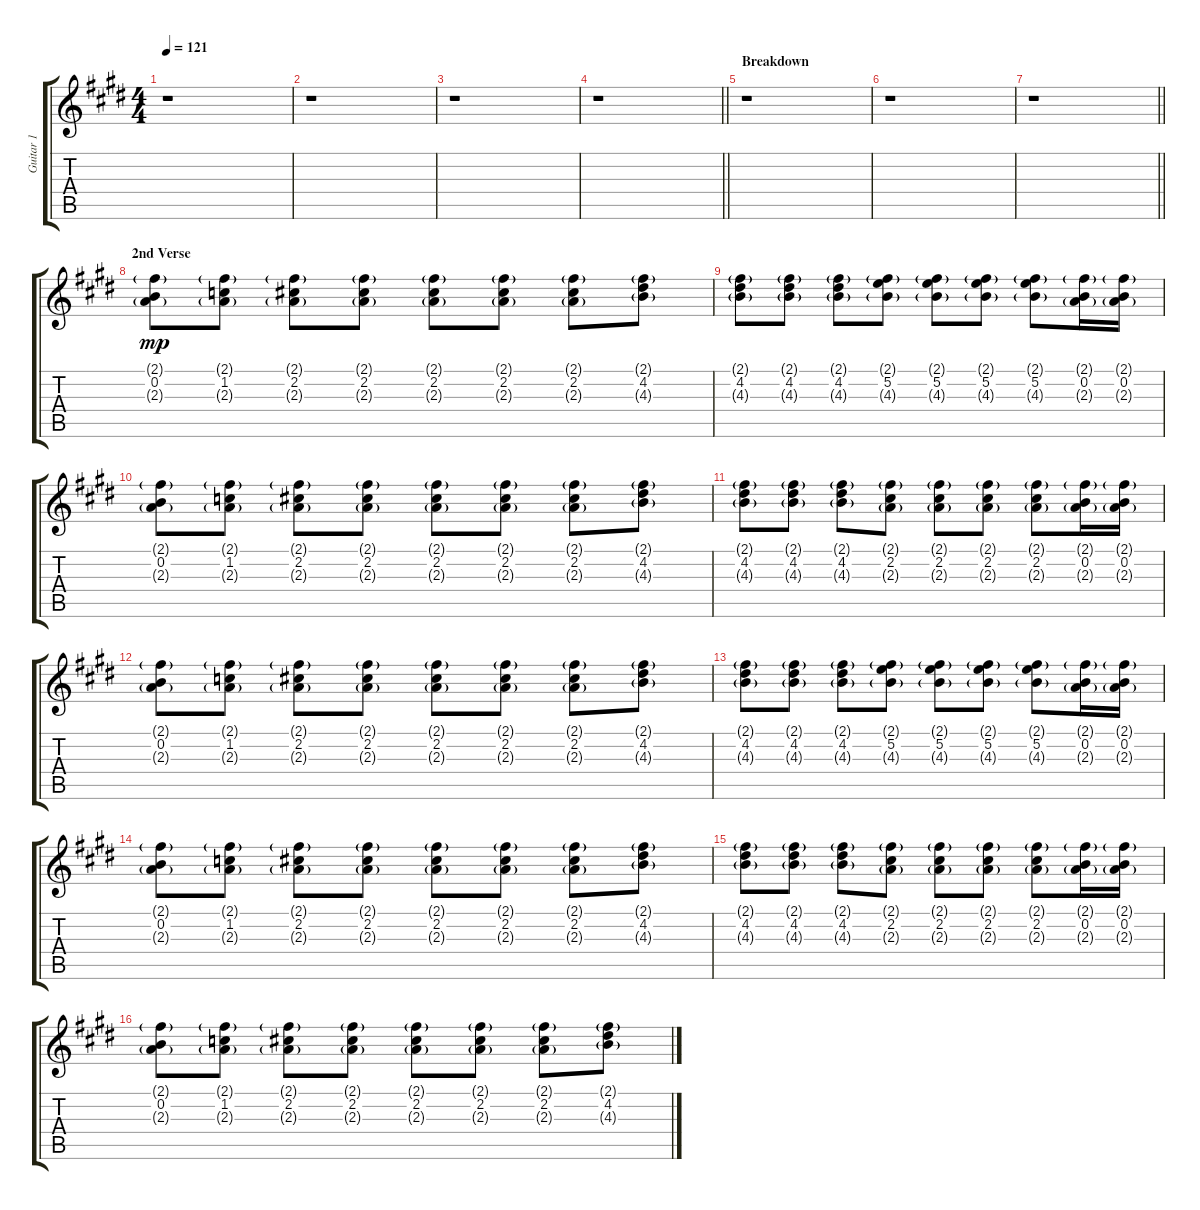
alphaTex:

\track ("Guitar 1" "Guitar 1") {instrument electricguitarclean}
\staff {score tabs}
\tuning (E4 B3 G3 D3 A2 D2) {hide}
\ts (4 4)
\tempo 121
\clef g2
\ks c#minor
r.1{dy f} |
r.1 |
r.1 |
\barLineRight lightlight
r.1 |
\section ("" "Breakdown")
r.1 |
r.1 |
\barLineRight lightlight
r.1 |
\section ("" "2nd Verse")
(2.1{g} 0.2 2.3{g}).8{dy mp} (2.1{g} 1.2 2.3{g}).8 (2.1{g} 2.2 2.3{g}).8 (2.1{g} 2.2 2.3{g}).8 (2.1{g} 2.2 2.3{g}).8 (2.1{g} 2.2 2.3{g}).8 (2.1{g} 2.2 2.3{g}).8 (2.1{g} 4.2 4.3{g}).8 |
(2.1{g} 4.2 4.3{g}).8 (2.1{g} 4.2 4.3{g}).8 (2.1{g} 4.2 4.3{g}).8 (2.1{g} 5.2 4.3{g}).8 (2.1{g} 5.2 4.3{g}).8 (2.1{g} 5.2 4.3{g}).8 (2.1{g} 5.2 4.3{g}).8 (2.1{g} 0.2 2.3{g}).16 (2.1{g} 0.2 2.3{g}).16 |
(2.1{g} 0.2 2.3{g}).8 (2.1{g} 1.2 2.3{g}).8 (2.1{g} 2.2 2.3{g}).8 (2.1{g} 2.2 2.3{g}).8 (2.1{g} 2.2 2.3{g}).8 (2.1{g} 2.2 2.3{g}).8 (2.1{g} 2.2 2.3{g}).8 (2.1{g} 4.2 4.3{g}).8 |
(2.1{g} 4.2 4.3{g}).8 (2.1{g} 4.2 4.3{g}).8 (2.1{g} 4.2 4.3{g}).8 (2.1{g} 2.2 2.3{g}).8 (2.1{g} 2.2 2.3{g}).8 (2.1{g} 2.2 2.3{g}).8 (2.1{g} 2.2 2.3{g}).8 (2.1{g} 0.2 2.3{g}).16 (2.1{g} 0.2 2.3{g}).16 |
(2.1{g} 0.2 2.3{g}).8 (2.1{g} 1.2 2.3{g}).8 (2.1{g} 2.2 2.3{g}).8 (2.1{g} 2.2 2.3{g}).8 (2.1{g} 2.2 2.3{g}).8 (2.1{g} 2.2 2.3{g}).8 (2.1{g} 2.2 2.3{g}).8 (2.1{g} 4.2 4.3{g}).8 |
(2.1{g} 4.2 4.3{g}).8 (2.1{g} 4.2 4.3{g}).8 (2.1{g} 4.2 4.3{g}).8 (2.1{g} 5.2 4.3{g}).8 (2.1{g} 5.2 4.3{g}).8 (2.1{g} 5.2 4.3{g}).8 (2.1{g} 5.2 4.3{g}).8 (2.1{g} 0.2 2.3{g}).16 (2.1{g} 0.2 2.3{g}).16 |
(2.1{g} 0.2 2.3{g}).8 (2.1{g} 1.2 2.3{g}).8 (2.1{g} 2.2 2.3{g}).8 (2.1{g} 2.2 2.3{g}).8 (2.1{g} 2.2 2.3{g}).8 (2.1{g} 2.2 2.3{g}).8 (2.1{g} 2.2 2.3{g}).8 (2.1{g} 4.2 4.3{g}).8 |
(2.1{g} 4.2 4.3{g}).8 (2.1{g} 4.2 4.3{g}).8 (2.1{g} 4.2 4.3{g}).8 (2.1{g} 2.2 2.3{g}).8 (2.1{g} 2.2 2.3{g}).8 (2.1{g} 2.2 2.3{g}).8 (2.1{g} 2.2 2.3{g}).8 (2.1{g} 0.2 2.3{g}).16 (2.1{g} 0.2 2.3{g}).16 |
(2.1{g} 0.2 2.3{g}).8 (2.1{g} 1.2 2.3{g}).8 (2.1{g} 2.2 2.3{g}).8 (2.1{g} 2.2 2.3{g}).8 (2.1{g} 2.2 2.3{g}).8 (2.1{g} 2.2 2.3{g}).8 (2.1{g} 2.2 2.3{g}).8 (2.1{g} 4.2 4.3{g}).8
